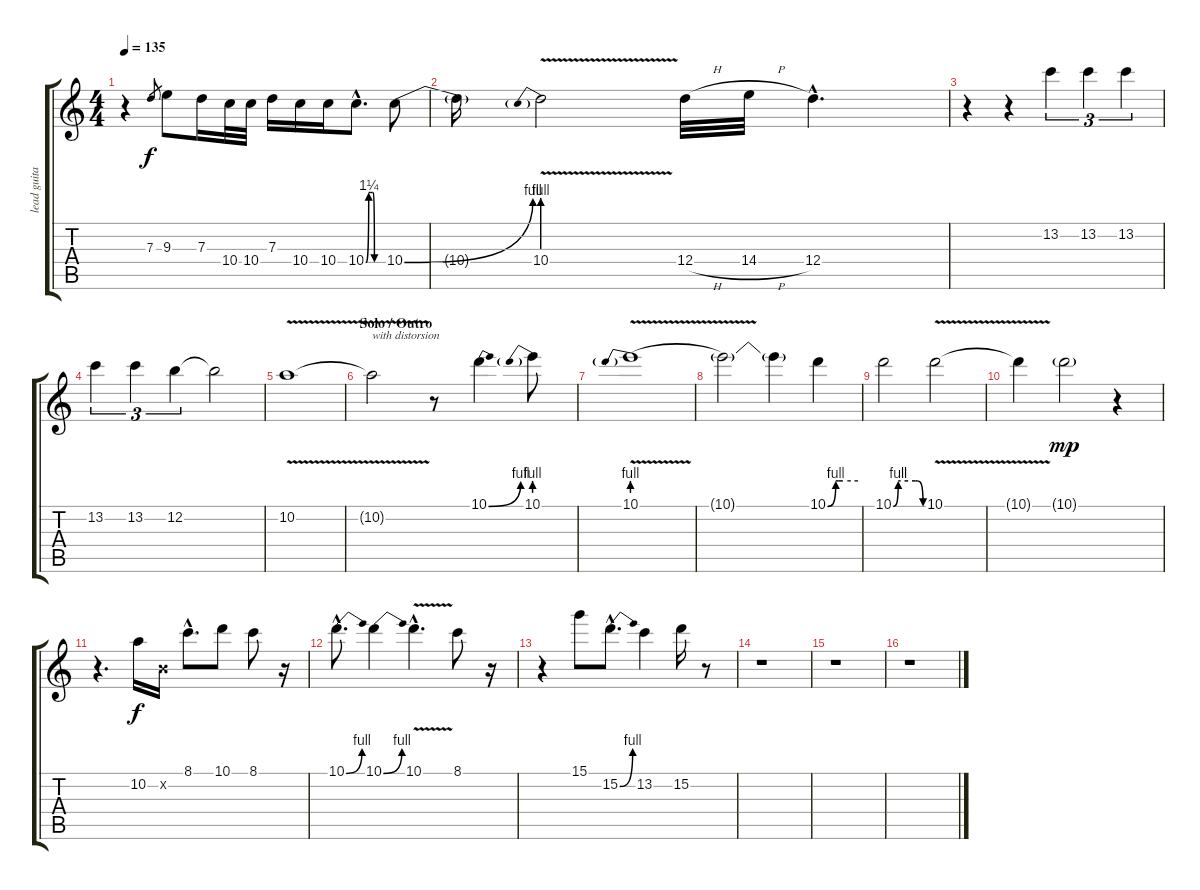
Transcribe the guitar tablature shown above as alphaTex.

\track ("lead guitar" "lead guita") {instrument electricguitarclean}
\staff {score tabs}
\tuning (E4 B3 G3 D3 A2 E2) {hide}
\ts (4 4)
\tempo 135
\clef g2
\ks c
r.4{dy f} 7.3.8{gr} 9.3.8 7.3.16 10.4.32 10.4.32 7.3.16 10.4.16 10.4.16 10.4{be (custom 0 0 10 5 15 5 24 5 30 0 45 0 60 0) hac}.8{d} 10.4{be (bend 0 0 60 4)}.8 |
10.4{t}.16 10.4{be (prebend 0 4 60 4) v}.2 12.4{h}.32 14.4{h}.32 12.4{hac}.4{d} |
r.4 r.4 13.2.4{tu (3 2)} 13.2.4{tu (3 2)} 13.2.4{tu (3 2)} |
13.2.4{tu (3 2)} 13.2.4{tu (3 2)} 12.2.4{tu (3 2)} 12.2{t}.2 |
10.2{v}.1 |
\section ("" "Solo / Outro")
10.2{t}.2{txt "with distorsion" volume 16 instrument distortionguitar} r.8 10.1{be (bend 0 0 60 4)}.4 10.1{be (prebend 0 4 60 4)}.8 |
10.1{be (prebend 0 4 60 4) v}.1 |
10.1{t}.2 10.1{t}.4 10.1{be (custom 0 0 16 4 21 4 30 4 60 4)}.4 |
10.1{be (custom 0 0 10 4 15 4 30 4 45 4 48 4 60 0)}.2 10.1{v}.2 |
10.1{t}.4 10.1{g}.2{dy mp} r.4 |
r.4{d} 10.2.16{dy f} 0.2{x}.16 8.1{hac}.8{d} 10.1.8 8.1.8 r.16 |
10.1{be (bend 0 0 60 4) hac}.8{d} 10.1{be (bend 0 0 60 4)}.4 10.1{v hac}.4{d} 8.1.8 r.16 |
r.4 15.1.8 15.2{be (bend 0 0 60 4) hac}.8{d} 13.2.4 15.2.16 r.8 |
r.1 |
r.1 |
r.1
